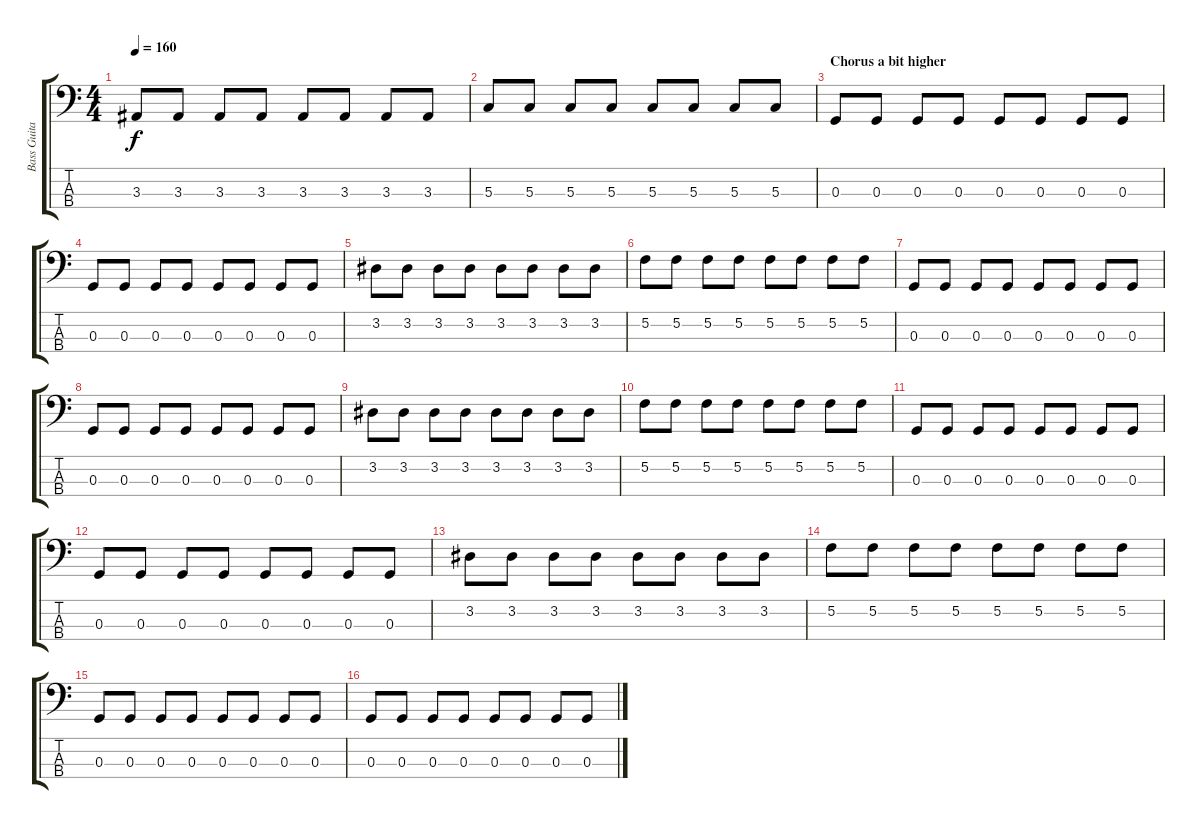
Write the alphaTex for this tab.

\track ("Bass Guitar" "Bass Guita") {instrument electricbasspick}
\staff {score tabs}
\tuning (F2 C2 G1 D1) {hide}
\ts (4 4)
\tempo 160
\clef f4
\ks c
3.3.8{dy f} 3.3.8 3.3.8 3.3.8 3.3.8 3.3.8 3.3.8 3.3.8 |
5.3.8 5.3.8 5.3.8 5.3.8 5.3.8 5.3.8 5.3.8 5.3.8 |
\section ("" "Chorus a bit higher")
0.3.8 0.3.8 0.3.8 0.3.8 0.3.8 0.3.8 0.3.8 0.3.8 |
0.3.8 0.3.8 0.3.8 0.3.8 0.3.8 0.3.8 0.3.8 0.3.8 |
3.2.8 3.2.8 3.2.8 3.2.8 3.2.8 3.2.8 3.2.8 3.2.8 |
5.2.8 5.2.8 5.2.8 5.2.8 5.2.8 5.2.8 5.2.8 5.2.8 |
0.3.8 0.3.8 0.3.8 0.3.8 0.3.8 0.3.8 0.3.8 0.3.8 |
0.3.8 0.3.8 0.3.8 0.3.8 0.3.8 0.3.8 0.3.8 0.3.8 |
3.2.8 3.2.8 3.2.8 3.2.8 3.2.8 3.2.8 3.2.8 3.2.8 |
5.2.8 5.2.8 5.2.8 5.2.8 5.2.8 5.2.8 5.2.8 5.2.8 |
0.3.8 0.3.8 0.3.8 0.3.8 0.3.8 0.3.8 0.3.8 0.3.8 |
0.3.8 0.3.8 0.3.8 0.3.8 0.3.8 0.3.8 0.3.8 0.3.8 |
3.2.8 3.2.8 3.2.8 3.2.8 3.2.8 3.2.8 3.2.8 3.2.8 |
5.2.8 5.2.8 5.2.8 5.2.8 5.2.8 5.2.8 5.2.8 5.2.8 |
0.3.8 0.3.8 0.3.8 0.3.8 0.3.8 0.3.8 0.3.8 0.3.8 |
0.3.8 0.3.8 0.3.8 0.3.8 0.3.8 0.3.8 0.3.8 0.3.8
